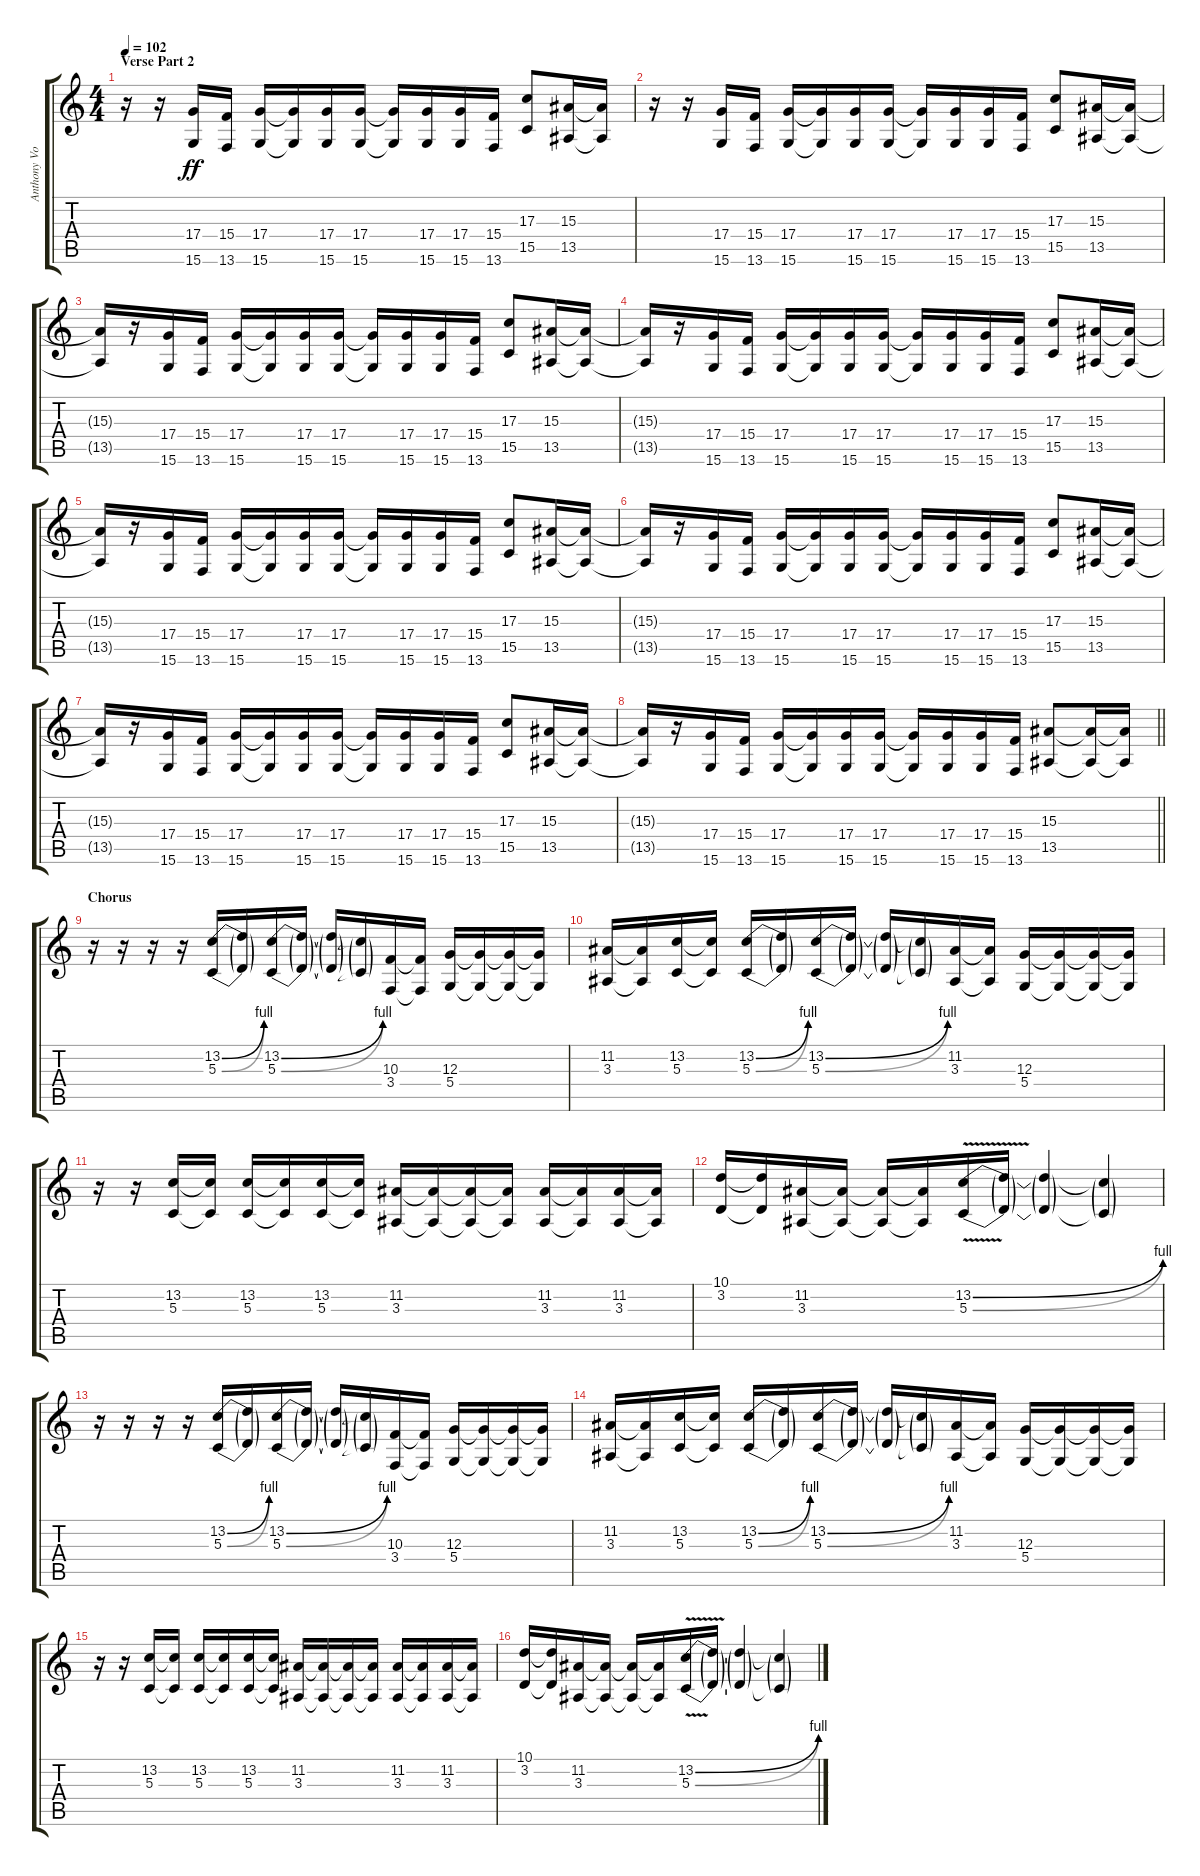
\track ("Anthony Vocals" "Anthony Vo") {instrument lead1square}
\staff {score tabs}
\tuning (E4 B3 G3 D3 A2 E2) {hide}
\ts (4 4)
\section ("" "Verse Part 2")
\tempo 102
\clef g2
\ks c
r.16{dy ff} r.16 (17.4 15.6).16 (15.4 13.6).16 (17.4 15.6).16 (17.4{t} 15.6{t}).16 (17.4 15.6).16 (17.4 15.6).16 (17.4{t} 15.6{t}).16 (17.4 15.6).16 (17.4 15.6).16 (15.4 13.6).16 (17.3 15.5).8 (15.3 13.5).16 (15.3{t} 13.5{t}).16 |
r.16 r.16 (17.4 15.6).16 (15.4 13.6).16 (17.4 15.6).16 (17.4{t} 15.6{t}).16 (17.4 15.6).16 (17.4 15.6).16 (17.4{t} 15.6{t}).16 (17.4 15.6).16 (17.4 15.6).16 (15.4 13.6).16 (17.3 15.5).8 (15.3 13.5).16 (15.3{t} 13.5{t}).16 |
(15.3{t} 13.5{t}).16 r.16 (17.4 15.6).16 (15.4 13.6).16 (17.4 15.6).16 (17.4{t} 15.6{t}).16 (17.4 15.6).16 (17.4 15.6).16 (17.4{t} 15.6{t}).16 (17.4 15.6).16 (17.4 15.6).16 (15.4 13.6).16 (17.3 15.5).8 (15.3 13.5).16 (15.3{t} 13.5{t}).16 |
(15.3{t} 13.5{t}).16 r.16 (17.4 15.6).16 (15.4 13.6).16 (17.4 15.6).16 (17.4{t} 15.6{t}).16 (17.4 15.6).16 (17.4 15.6).16 (17.4{t} 15.6{t}).16 (17.4 15.6).16 (17.4 15.6).16 (15.4 13.6).16 (17.3 15.5).8 (15.3 13.5).16 (15.3{t} 13.5{t}).16 |
(15.3{t} 13.5{t}).16 r.16 (17.4 15.6).16 (15.4 13.6).16 (17.4 15.6).16 (17.4{t} 15.6{t}).16 (17.4 15.6).16 (17.4 15.6).16 (17.4{t} 15.6{t}).16 (17.4 15.6).16 (17.4 15.6).16 (15.4 13.6).16 (17.3 15.5).8 (15.3 13.5).16 (15.3{t} 13.5{t}).16 |
(15.3{t} 13.5{t}).16 r.16 (17.4 15.6).16 (15.4 13.6).16 (17.4 15.6).16 (17.4{t} 15.6{t}).16 (17.4 15.6).16 (17.4 15.6).16 (17.4{t} 15.6{t}).16 (17.4 15.6).16 (17.4 15.6).16 (15.4 13.6).16 (17.3 15.5).8 (15.3 13.5).16 (15.3{t} 13.5{t}).16 |
(15.3{t} 13.5{t}).16 r.16 (17.4 15.6).16 (15.4 13.6).16 (17.4 15.6).16 (17.4{t} 15.6{t}).16 (17.4 15.6).16 (17.4 15.6).16 (17.4{t} 15.6{t}).16 (17.4 15.6).16 (17.4 15.6).16 (15.4 13.6).16 (17.3 15.5).8 (15.3 13.5).16 (15.3{t} 13.5{t}).16 |
\barLineRight lightlight
(15.3{t} 13.5{t}).16 r.16 (17.4 15.6).16 (15.4 13.6).16 (17.4 15.6).16 (17.4{t} 15.6{t}).16 (17.4 15.6).16 (17.4 15.6).16 (17.4{t} 15.6{t}).16 (17.4 15.6).16 (17.4 15.6).16 (15.4 13.6).16 (15.3 13.5).8 (15.3{t} 13.5{t}).16 (15.3{t} 13.5{t}).16 |
\section ("" "Chorus")
r.16 r.16 r.16 r.16 (13.2{be (bend 0 0 60 4)} 5.3{be (bend 0 0 60 4)}).16 (13.2{t} 5.3{t}).16 (13.2{be (bend 0 0 60 4)} 5.3{be (bend 0 0 60 4)}).16 (13.2{t} 5.3{t}).16 (13.2{t} 5.3{t}).16 (13.2{t} 5.3{t}).16 (10.3 3.4).16 (10.3{t} 3.4{t}).16 (12.3 5.4).16 (12.3{t} 5.4{t}).16 (12.3{t} 5.4{t}).16 (12.3{t} 5.4{t}).16 |
(11.2 3.3).16 (11.2{t} 3.3{t}).16 (13.2 5.3).16 (13.2{t} 5.3{t}).16 (13.2{be (bend 0 0 60 4)} 5.3{be (bend 0 0 60 4)}).16 (13.2{t} 5.3{t}).16 (13.2{be (bend 0 0 60 4)} 5.3{be (bend 0 0 60 4)}).16 (13.2{t} 5.3{t}).16 (13.2{t} 5.3{t}).16 (13.2{t} 5.3{t}).16 (11.2 3.3).16 (11.2{t} 3.3{t}).16 (12.3 5.4).16 (12.3{t} 5.4{t}).16 (12.3{t} 5.4{t}).16 (12.3{t} 5.4{t}).16 |
r.16 r.16 (13.2 5.3).16 (13.2{t} 5.3{t}).16 (13.2 5.3).16 (13.2{t} 5.3{t}).16 (13.2 5.3).16 (13.2{t} 5.3{t}).16 (11.2 3.3).16 (11.2{t} 3.3{t}).16 (11.2{t} 3.3{t}).16 (11.2{t} 3.3{t}).16 (11.2 3.3).16 (11.2{t} 3.3{t}).16 (11.2 3.3).16 (11.2{t} 3.3{t}).16 |
(10.1 3.2).16 (10.1{t} 3.2{t}).16 (11.2 3.3).16 (11.2{t} 3.3{t}).16 (11.2{t} 3.3{t}).16 (11.2{t} 3.3{t}).16 (13.2{be (bend 0 0 60 4) v} 5.3{be (bend 0 0 60 4) v}).16 (13.2{t} 5.3{t}).16 (13.2{t} 5.3{t}).4 (13.2{t} 5.3{t}).4 |
r.16 r.16 r.16 r.16 (13.2{be (bend 0 0 60 4)} 5.3{be (bend 0 0 60 4)}).16 (13.2{t} 5.3{t}).16 (13.2{be (bend 0 0 60 4)} 5.3{be (bend 0 0 60 4)}).16 (13.2{t} 5.3{t}).16 (13.2{t} 5.3{t}).16 (13.2{t} 5.3{t}).16 (10.3 3.4).16 (10.3{t} 3.4{t}).16 (12.3 5.4).16 (12.3{t} 5.4{t}).16 (12.3{t} 5.4{t}).16 (12.3{t} 5.4{t}).16 |
(11.2 3.3).16 (11.2{t} 3.3{t}).16 (13.2 5.3).16 (13.2{t} 5.3{t}).16 (13.2{be (bend 0 0 60 4)} 5.3{be (bend 0 0 60 4)}).16 (13.2{t} 5.3{t}).16 (13.2{be (bend 0 0 60 4)} 5.3{be (bend 0 0 60 4)}).16 (13.2{t} 5.3{t}).16 (13.2{t} 5.3{t}).16 (13.2{t} 5.3{t}).16 (11.2 3.3).16 (11.2{t} 3.3{t}).16 (12.3 5.4).16 (12.3{t} 5.4{t}).16 (12.3{t} 5.4{t}).16 (12.3{t} 5.4{t}).16 |
r.16 r.16 (13.2 5.3).16 (13.2{t} 5.3{t}).16 (13.2 5.3).16 (13.2{t} 5.3{t}).16 (13.2 5.3).16 (13.2{t} 5.3{t}).16 (11.2 3.3).16 (11.2{t} 3.3{t}).16 (11.2{t} 3.3{t}).16 (11.2{t} 3.3{t}).16 (11.2 3.3).16 (11.2{t} 3.3{t}).16 (11.2 3.3).16 (11.2{t} 3.3{t}).16 |
(10.1 3.2).16 (10.1{t} 3.2{t}).16 (11.2 3.3).16 (11.2{t} 3.3{t}).16 (11.2{t} 3.3{t}).16 (11.2{t} 3.3{t}).16 (13.2{be (bend 0 0 60 4) v} 5.3{be (bend 0 0 60 4) v}).16 (13.2{t} 5.3{t}).16 (13.2{t} 5.3{t}).4 (13.2{t} 5.3{t}).4
